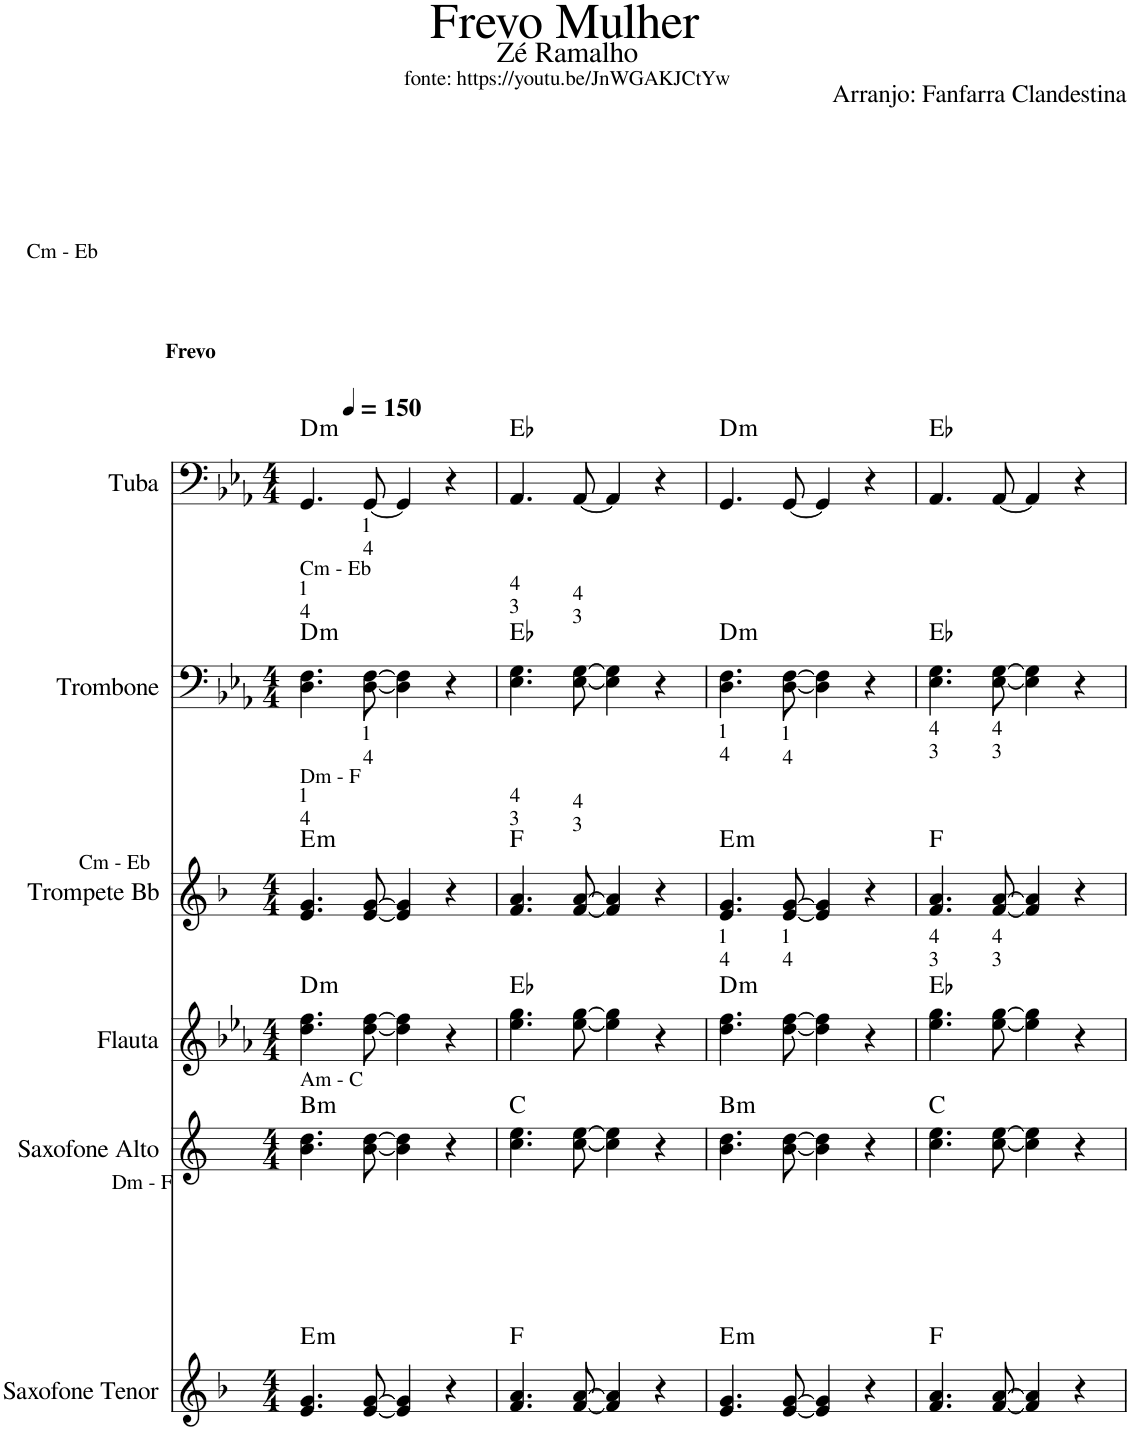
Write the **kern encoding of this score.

**kern	**harte	**kern	**harte	**kern	**harte	**kern	**harte	**kern	**harte	**kern	**harte
*part6	*part6	*part5	*part5	*part4	*part4	*part3	*part3	*part2	*part2	*part1	*part1
*staff6	*	*staff5	*	*staff4	*	*staff3	*	*staff2	*	*staff1	*
*I"Saxofone Tenor	*	*I"Saxofone Alto	*	*I"Flauta	*	*I"Trompete Bb	*	*I"Trombone	*	*I"Tuba	*
*I'Sax. Tn.	*	*	*	*I'Fl.	*	*I'Tpt. Bb	*	*I'Tbn.	*	*I'Tba.	*
*clefG2	*	*clefG2	*	*clefG2	*	*clefG2	*	*clefF4	*	*clefF4	*
*Trd8c14	*	*Trd5c9	*	*	*	*Trd1c2	*	*	*	*	*
*k[b-]	*	*k[]	*	*k[b-e-a-]	*	*k[b-]	*	*k[b-e-a-]	*	*k[b-e-a-]	*
*M4/4	*	*M4/4	*	*M4/4	*	*M4/4	*	*M4/4	*	*M4/4	*
*MM150	*	*MM150	*	*MM150	*	*MM150	*	*MM150	*	*MM150	*
=1	=1	=1	=1	=1	=1	=1	=1	=1	=1	=1	=1
!	!	!	!	!	!	!	!	!	!	!LO:TX:a:t=Cm - Eb	!
!	!	!	!	!	!	!	!	!	!	!LO:TX:a:B:t=Frevo	!
!	!	!	!	!	!	!	!	!LO:TX:a:t=1	!	!	!
!	!	!	!	!	!	!	!	!LO:TX:a:t=4	!	!	!
!	!	!	!	!	!	!	!	!LO:TX:a:t=Cm - Eb	!	!	!
!	!	!	!	!	!	!LO:TX:a:t=1	!	!	!	!	!
!	!	!	!	!	!	!LO:TX:a:t=4	!	!	!	!	!
!	!	!	!	!	!	!LO:TX:a:t=Dm - F	!	!	!	!	!
!	!	!	!	!LO:TX:a:t=Cm - Eb	!	!	!	!	!	!	!
!	!	!LO:TX:a:t=Am - C	!	!	!	!	!	!	!	!	!
!LO:TX:a:t=Dm - F	!LO:H:kt=m	!	!LO:H:kt=m	!	!LO:H:kt=m	!	!LO:H:kt=m	!	!LO:H:kt=m	!	!LO:H:kt=m
4.e/ 4.g/	E:min	4.b\ 4.dd\	B:min	4.dd\ 4.ff\	D:min	4.e/ 4.g/	E:min	4.D\ 4.F\	D:min	4.GG/	D:min
!	!	!	!	!	!	!	!	!LO:TX:a:t=1	!	!	!
!	!	!	!	!	!	!	!	!LO:TX:a:t=4	!	!	!
!	!	!	!	!	!	!LO:TX:a:t=1	!	!	!	!	!
!	!	!	!	!	!	!LO:TX:a:t=4	!	!	!	!	!
[8e/ [8g/	.	[8b\ [8dd\	.	[8dd\ [8ff\	.	[8e/ [8g/	.	[8D\ [8F\	.	[8GG/	.
4e/] 4g/]	.	4b\] 4dd\]	.	4dd\] 4ff\]	.	4e/] 4g/]	.	4D\] 4F\]	.	4GG/]	.
4r	.	4r	.	4r	.	4r	.	4r	.	4r	.
=2	=2	=2	=2	=2	=2	=2	=2	=2	=2	=2	=2
!	!	!	!	!	!	!	!	!LO:TX:a:t=4	!	!	!
!	!	!	!	!	!	!	!	!LO:TX:a:t=3	!	!	!
!	!	!	!	!	!	!LO:TX:a:t=4	!	!	!	!	!
!	!	!	!	!	!	!LO:TX:a:t=3	!	!	!	!	!
4.f/ 4.a/	F:maj	4.cc\ 4.ee\	C:maj	4.ee-\ 4.gg\	Eb:maj	4.f/ 4.a/	F:maj	4.E-\ 4.G\	Eb:maj	4.AA-/	Eb:maj
!	!	!	!	!	!	!	!	!LO:TX:a:t=4	!	!	!
!	!	!	!	!	!	!	!	!LO:TX:a:t=3	!	!	!
!	!	!	!	!	!	!LO:TX:a:t=4	!	!	!	!	!
!	!	!	!	!	!	!LO:TX:a:t=3	!	!	!	!	!
[8f/ [8a/	.	[8cc\ [8ee\	.	[8ee-\ [8gg\	.	[8f/ [8a/	.	[8E-\ [8G\	.	[8AA-/	.
4f/] 4a/]	.	4cc\] 4ee\]	.	4ee-\] 4gg\]	.	4f/] 4a/]	.	4E-\] 4G\]	.	4AA-/]	.
4r	.	4r	.	4r	.	4r	.	4r	.	4r	.
=3	=3	=3	=3	=3	=3	=3	=3	=3	=3	=3	=3
!	!	!	!	!	!	!	!	!LO:TX:b:t=1	!	!	!
!	!	!	!	!	!	!	!	!LO:TX:b:t=4	!	!	!
!	!	!	!	!	!	!LO:TX:b:t=1	!	!	!	!	!
!	!LO:H:kt=m	!	!LO:H:kt=m	!	!LO:H:kt=m	!LO:TX:b:t=4	!LO:H:kt=m	!	!LO:H:kt=m	!	!LO:H:kt=m
4.e/ 4.g/	E:min	4.b\ 4.dd\	B:min	4.dd\ 4.ff\	D:min	4.e/ 4.g/	E:min	4.D\ 4.F\	D:min	4.GG/	D:min
!	!	!	!	!	!	!	!	!LO:TX:b:t=1	!	!	!
!	!	!	!	!	!	!	!	!LO:TX:b:t=4	!	!	!
!	!	!	!	!	!	!LO:TX:b:t=1	!	!	!	!	!
!	!	!	!	!	!	!LO:TX:b:t=4	!	!	!	!	!
[8e/ [8g/	.	[8b\ [8dd\	.	[8dd\ [8ff\	.	[8e/ [8g/	.	[8D\ [8F\	.	[8GG/	.
4e/] 4g/]	.	4b\] 4dd\]	.	4dd\] 4ff\]	.	4e/] 4g/]	.	4D\] 4F\]	.	4GG/]	.
4r	.	4r	.	4r	.	4r	.	4r	.	4r	.
=4	=4	=4	=4	=4	=4	=4	=4	=4	=4	=4	=4
!	!	!	!	!	!	!	!	!LO:TX:b:t=4	!	!	!
!	!	!	!	!	!	!	!	!LO:TX:b:t=3	!	!	!
!	!	!	!	!	!	!LO:TX:b:t=4	!	!	!	!	!
!	!	!	!	!	!	!LO:TX:b:t=3	!	!	!	!	!
4.f/ 4.a/	F:maj	4.cc\ 4.ee\	C:maj	4.ee-\ 4.gg\	Eb:maj	4.f/ 4.a/	F:maj	4.E-\ 4.G\	Eb:maj	4.AA-/	Eb:maj
!	!	!	!	!	!	!	!	!LO:TX:b:t=4	!	!	!
!	!	!	!	!	!	!	!	!LO:TX:b:t=3	!	!	!
!	!	!	!	!	!	!LO:TX:b:t=4	!	!	!	!	!
!	!	!	!	!	!	!LO:TX:b:t=3	!	!	!	!	!
[8f/ [8a/	.	[8cc\ [8ee\	.	[8ee-\ [8gg\	.	[8f/ [8a/	.	[8E-\ [8G\	.	[8AA-/	.
4f/] 4a/]	.	4cc\] 4ee\]	.	4ee-\] 4gg\]	.	4f/] 4a/]	.	4E-\] 4G\]	.	4AA-/]	.
4r	.	4r	.	4r	.	4r	.	4r	.	4r	.
=	=	=	=	=	=	=	=	=	=	=	=
*-	*-	*-	*-	*-	*-	*-	*-	*-	*-	*-	*-
